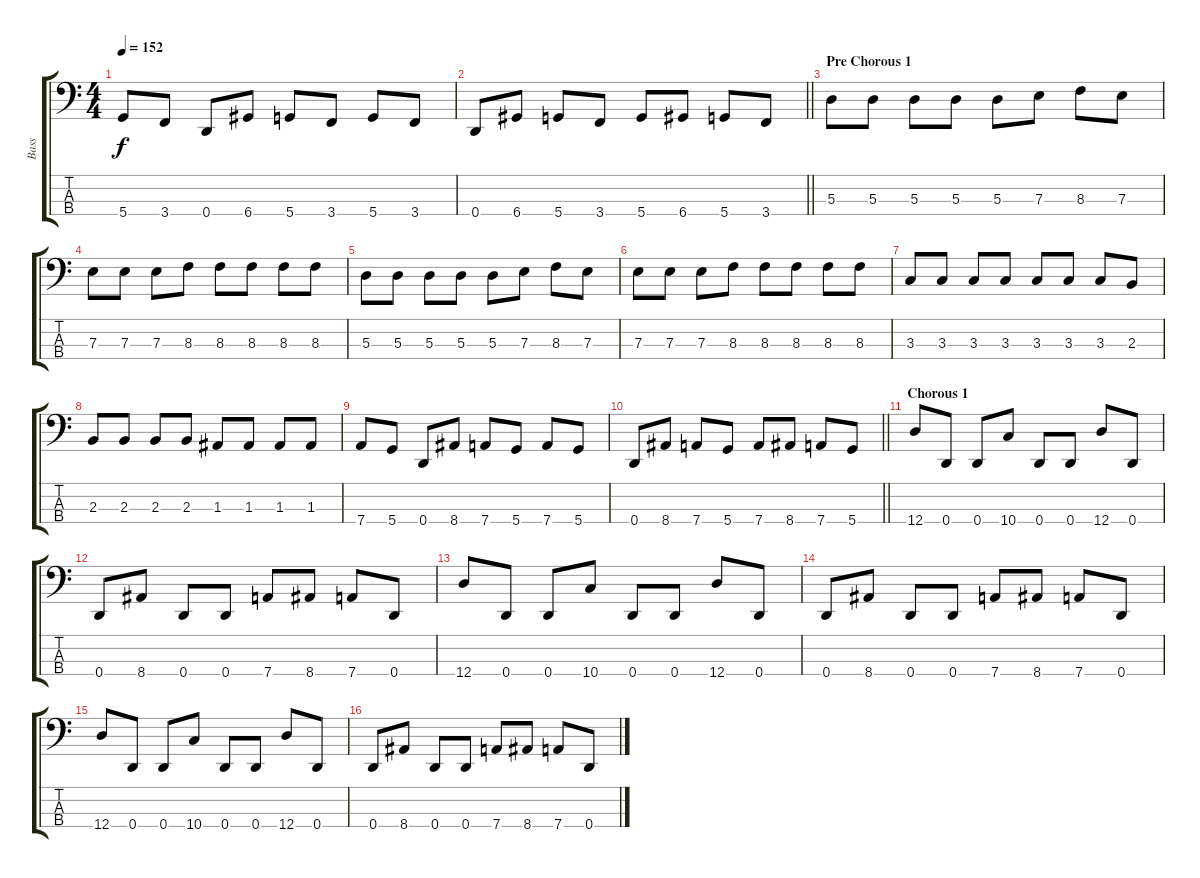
\track ("Bass" "Bass") {instrument synthbass2}
\staff {score tabs}
\tuning (G2 D2 A1 D1) {hide}
\ts (4 4)
\tempo 152
\clef f4
\ks c
5.4.8{dy f} 3.4.8 0.4.8 6.4.8 5.4.8 3.4.8 5.4.8 3.4.8 |
\barLineRight lightlight
0.4.8 6.4.8 5.4.8 3.4.8 5.4.8 6.4.8 5.4.8 3.4.8 |
\section ("" "Pre Chorous 1")
5.3.8 5.3.8 5.3.8 5.3.8 5.3.8 7.3.8 8.3.8 7.3.8 |
7.3.8 7.3.8 7.3.8 8.3.8 8.3.8 8.3.8 8.3.8 8.3.8 |
5.3.8 5.3.8 5.3.8 5.3.8 5.3.8 7.3.8 8.3.8 7.3.8 |
7.3.8 7.3.8 7.3.8 8.3.8 8.3.8 8.3.8 8.3.8 8.3.8 |
3.3.8 3.3.8 3.3.8 3.3.8 3.3.8 3.3.8 3.3.8 2.3.8 |
2.3.8 2.3.8 2.3.8 2.3.8 1.3.8 1.3.8 1.3.8 1.3.8 |
7.4.8 5.4.8 0.4.8 8.4.8 7.4.8 5.4.8 7.4.8 5.4.8 |
\barLineRight lightlight
0.4.8 8.4.8 7.4.8 5.4.8 7.4.8 8.4.8 7.4.8 5.4.8 |
\section ("" "Chorous 1")
12.4.8 0.4.8 0.4.8 10.4.8 0.4.8 0.4.8 12.4.8 0.4.8 |
0.4.8 8.4.8 0.4.8 0.4.8 7.4.8 8.4.8 7.4.8 0.4.8 |
12.4.8 0.4.8 0.4.8 10.4.8 0.4.8 0.4.8 12.4.8 0.4.8 |
0.4.8 8.4.8 0.4.8 0.4.8 7.4.8 8.4.8 7.4.8 0.4.8 |
12.4.8 0.4.8 0.4.8 10.4.8 0.4.8 0.4.8 12.4.8 0.4.8 |
0.4.8 8.4.8 0.4.8 0.4.8 7.4.8 8.4.8 7.4.8 0.4.8
